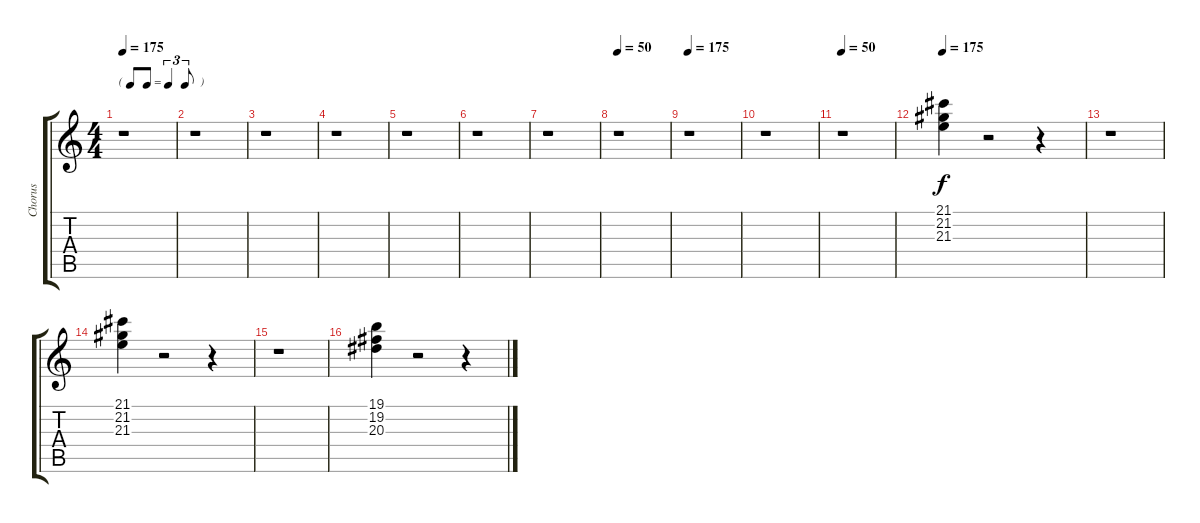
\track ("Chorus" "Chorus") {instrument altosax}
\staff {score tabs}
\tuning (E4 B3 G3 D3 A2 E2) {hide}
\ts (4 4)
\tf triplet8th
\tempo 175
\clef g2
\ks c
r.1{dy f} |
r.1 |
r.1 |
r.1 |
r.1 |
r.1 |
r.1 |
\tempo 50
r.1 |
\tempo 175
r.1 |
r.1 |
\tempo 50
r.1 |
\tempo 175
(21.1 21.2 21.3).4 r.2 r.4 |
r.1 |
(21.1 21.2 21.3).4 r.2 r.4 |
r.1 |
(19.1 19.2 20.3).4 r.2 r.4
